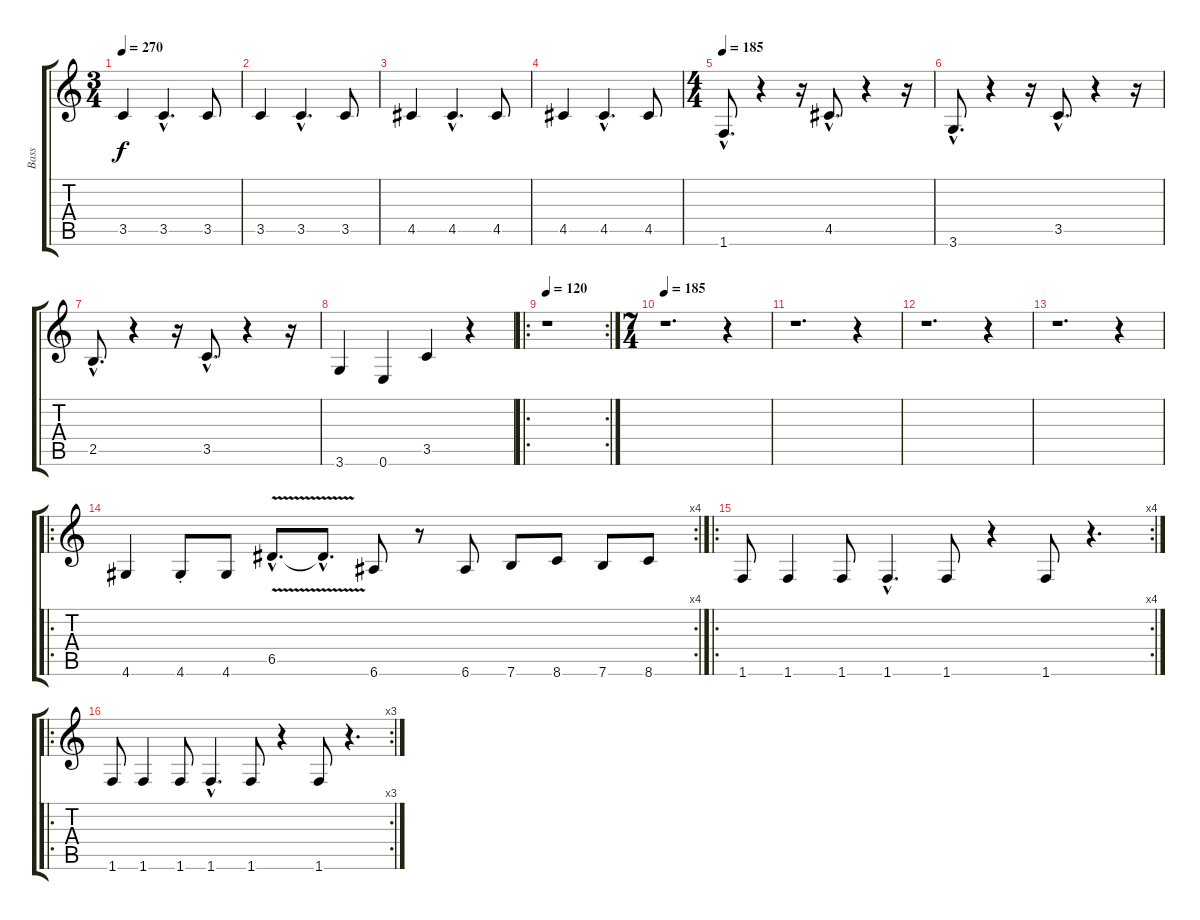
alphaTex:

\track ("Bass" "Bass") {instrument electricbassfinger}
\staff {score tabs}
\tuning (E4 B3 G3 D3 A2 E2) {hide}
\ts (3 4)
\tempo 270
\clef g2
\ks c
3.5.4{dy f} 3.5{hac}.4{d} 3.5.8 |
3.5.4 3.5{hac}.4{d} 3.5.8 |
4.5.4 4.5{hac}.4{d} 4.5.8 |
4.5.4 4.5{hac}.4{d} 4.5.8 |
\ts (4 4)
\tempo 185
1.6{hac}.8{d} r.4 r.16 4.5{hac}.8{d} r.4 r.16 |
3.6{hac}.8{d} r.4 r.16 3.5{hac}.8{d} r.4 r.16 |
2.5{hac}.8{d} r.4 r.16 3.5{hac}.8{d} r.4 r.16 |
3.6.4 0.6.4 3.5.4 r.4 |
\ro
\rc 2
\tempo 120
r.1 |
\ts (7 4)
\tempo 185
r.1{d} r.4 |
r.1{d} r.4 |
r.1{d} r.4 |
r.1{d} r.4 |
\ro
\rc 4
4.6.4 4.6{st}.8 4.6.8 6.5{v hac}.8{d} 6.5{hac t}.8{d} 6.6.8 r.8 6.6.8 7.6.8 8.6.8 7.6.8 8.6.8 |
\ro
\rc 4
1.6.8 1.6.4 1.6.8 1.6{hac}.4{d} 1.6.8 r.4 1.6.8 r.4{d} |
\ro
\rc 3
1.6.8 1.6.4 1.6.8 1.6{hac}.4{d} 1.6.8 r.4 1.6.8 r.4{d}
